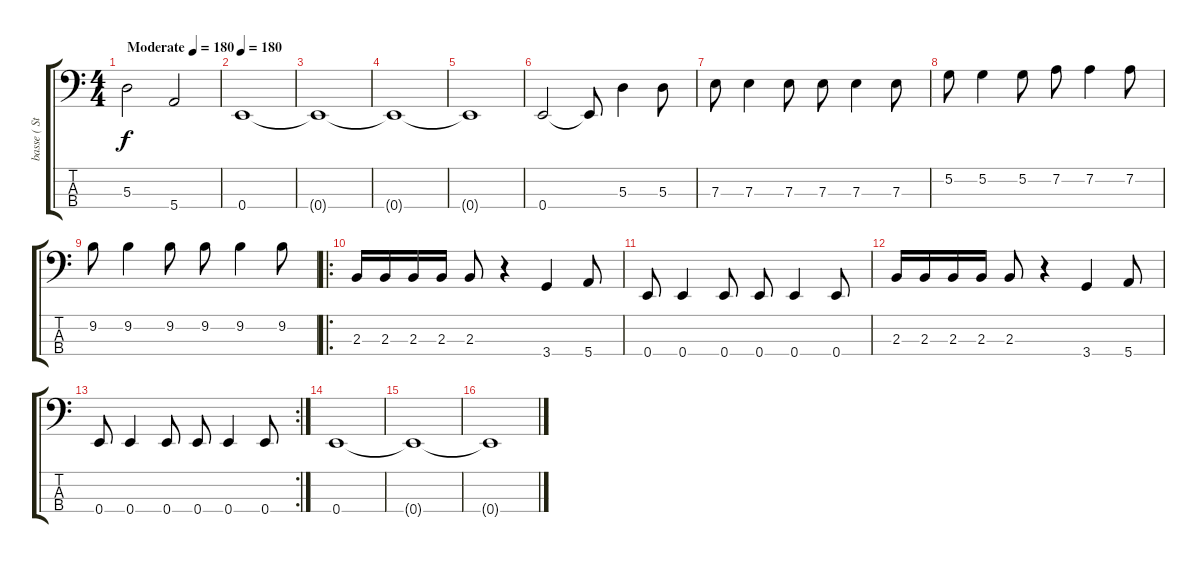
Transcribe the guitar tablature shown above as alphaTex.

\track ("basse ( Steve Hansgen )" "basse ( St") {instrument electricbasspick}
\staff {score tabs}
\tuning (G2 D2 A1 E1) {hide}
\ts (4 4)
\tempo (180 "Moderate")
\tempo 140
\tempo (180 "Moderate")
\clef f4
\ks c
5.3.2{dy f instrument electricbasspick} 5.4.2 |
\tempo 180
0.4.1 |
0.4{t}.1 |
0.4{t}.1 |
0.4{t}.1 |
0.4.2 0.4{t}.8 5.3.4 5.3.8 |
7.3.8 7.3.4 7.3.8 7.3.8 7.3.4 7.3.8 |
5.2.8 5.2.4 5.2.8 7.2.8 7.2.4 7.2.8 |
9.2.8 9.2.4 9.2.8 9.2.8 9.2.4 9.2.8 |
\ro
2.3.16 2.3.16 2.3.16 2.3.16 2.3.8 r.4 3.4.4 5.4.8 |
0.4.8 0.4.4 0.4.8 0.4.8 0.4.4 0.4.8 |
2.3.16 2.3.16 2.3.16 2.3.16 2.3.8 r.4 3.4.4 5.4.8 |
\rc 2
0.4.8 0.4.4 0.4.8 0.4.8 0.4.4 0.4.8 |
0.4.1 |
0.4{t}.1 |
0.4{t}.1
